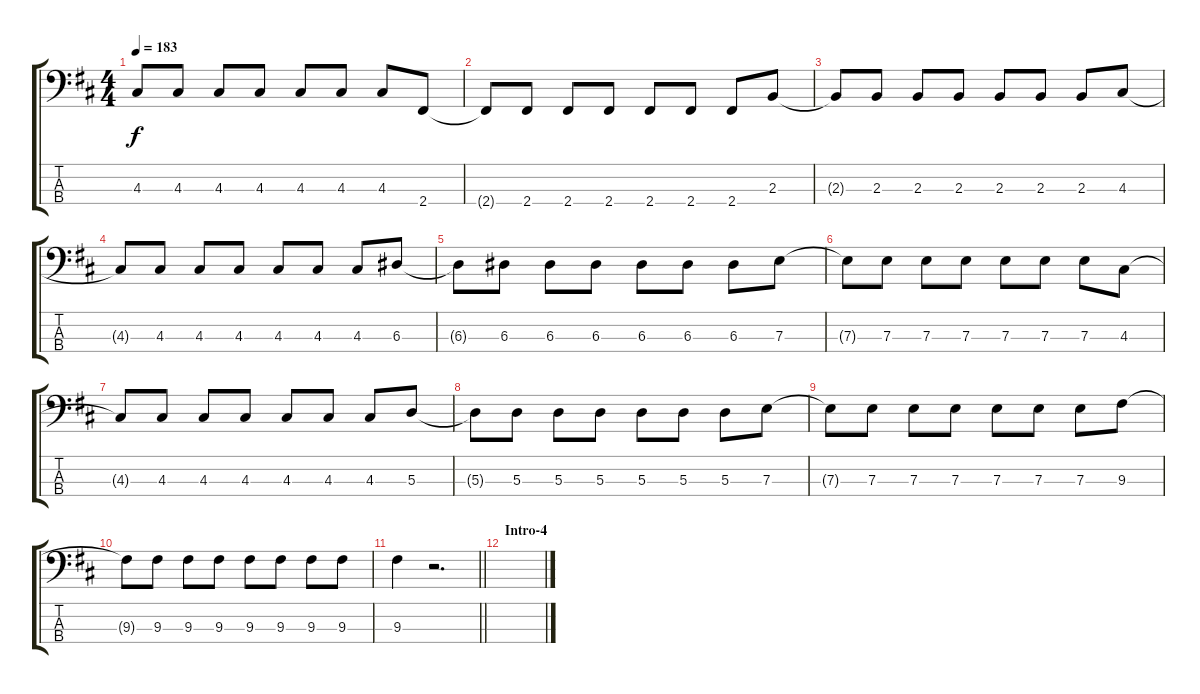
\track "" {instrument electricbasspick}
\staff {score tabs}
\tuning (G2 D2 A1 E1) {hide}
\ts (4 4)
\tempo 183
\clef f4
\ks d
4.3{t}.8{dy f} 4.3.8 4.3.8 4.3.8 4.3.8 4.3.8 4.3.8 2.4.8 |
2.4{t}.8 2.4.8 2.4.8 2.4.8 2.4.8 2.4.8 2.4.8 2.3.8 |
2.3{t}.8 2.3.8 2.3.8 2.3.8 2.3.8 2.3.8 2.3.8 4.3.8 |
4.3{t}.8 4.3.8 4.3.8 4.3.8 4.3.8 4.3.8 4.3.8 6.3.8 |
6.3{t}.8 6.3.8 6.3.8 6.3.8 6.3.8 6.3.8 6.3.8 7.3.8 |
7.3{t}.8 7.3.8 7.3.8 7.3.8 7.3.8 7.3.8 7.3.8 4.3.8 |
4.3{t}.8 4.3.8 4.3.8 4.3.8 4.3.8 4.3.8 4.3.8 5.3.8 |
5.3{t}.8 5.3.8 5.3.8 5.3.8 5.3.8 5.3.8 5.3.8 7.3.8 |
7.3{t}.8 7.3.8 7.3.8 7.3.8 7.3.8 7.3.8 7.3.8 9.3.8 |
9.3{t}.8 9.3.8 9.3.8 9.3.8 9.3.8 9.3.8 9.3.8 9.3.8 |
\barLineRight lightlight
9.3.4 r.2{d} |
\section ("" "Intro-4")
